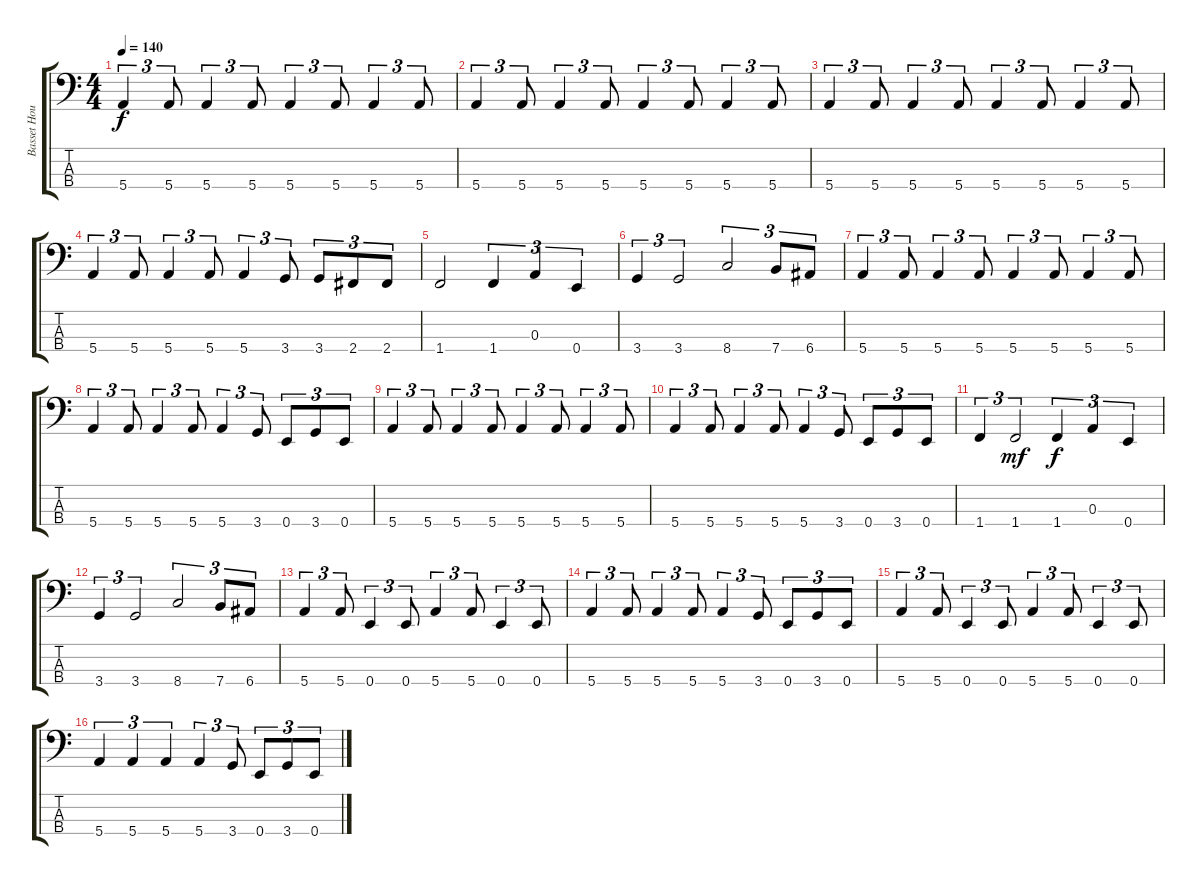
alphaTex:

\track ("Basset Hound" "Basset Hou") {instrument electricbassfinger}
\staff {score tabs}
\tuning (G2 D2 A1 E1) {hide}
\ts (4 4)
\tempo 140
\clef f4
\ks c
5.4.4{tu (3 2) dy f} 5.4.8{tu (3 2)} 5.4.4{tu (3 2)} 5.4.8{tu (3 2)} 5.4.4{tu (3 2)} 5.4.8{tu (3 2)} 5.4.4{tu (3 2)} 5.4.8{tu (3 2)} |
5.4.4{tu (3 2)} 5.4.8{tu (3 2)} 5.4.4{tu (3 2)} 5.4.8{tu (3 2)} 5.4.4{tu (3 2)} 5.4.8{tu (3 2)} 5.4.4{tu (3 2)} 5.4.8{tu (3 2)} |
5.4.4{tu (3 2)} 5.4.8{tu (3 2)} 5.4.4{tu (3 2)} 5.4.8{tu (3 2)} 5.4.4{tu (3 2)} 5.4.8{tu (3 2)} 5.4.4{tu (3 2)} 5.4.8{tu (3 2)} |
5.4.4{tu (3 2)} 5.4.8{tu (3 2)} 5.4.4{tu (3 2)} 5.4.8{tu (3 2)} 5.4.4{tu (3 2)} 3.4.8{tu (3 2)} 3.4.8{tu (3 2)} 2.4.8{tu (3 2)} 2.4.8{tu (3 2)} |
1.4.2 1.4.4{tu (3 2)} 0.3.4{tu (3 2)} 0.4.4{tu (3 2)} |
3.4.4{tu (3 2)} 3.4.2{tu (3 2)} 8.4.2{tu (3 2)} 7.4.8{tu (3 2)} 6.4.8{tu (3 2)} |
5.4.4{tu (3 2)} 5.4.8{tu (3 2)} 5.4.4{tu (3 2)} 5.4.8{tu (3 2)} 5.4.4{tu (3 2)} 5.4.8{tu (3 2)} 5.4.4{tu (3 2)} 5.4.8{tu (3 2)} |
5.4.4{tu (3 2)} 5.4.8{tu (3 2)} 5.4.4{tu (3 2)} 5.4.8{tu (3 2)} 5.4.4{tu (3 2)} 3.4.8{tu (3 2)} 0.4.8{tu (3 2)} 3.4.8{tu (3 2)} 0.4.8{tu (3 2)} |
5.4.4{tu (3 2)} 5.4.8{tu (3 2)} 5.4.4{tu (3 2)} 5.4.8{tu (3 2)} 5.4.4{tu (3 2)} 5.4.8{tu (3 2)} 5.4.4{tu (3 2)} 5.4.8{tu (3 2)} |
5.4.4{tu (3 2)} 5.4.8{tu (3 2)} 5.4.4{tu (3 2)} 5.4.8{tu (3 2)} 5.4.4{tu (3 2)} 3.4.8{tu (3 2)} 0.4.8{tu (3 2)} 3.4.8{tu (3 2)} 0.4.8{tu (3 2)} |
1.4.4{tu (3 2)} 1.4.2{tu (3 2) dy mf} 1.4.4{tu (3 2) dy f} 0.3.4{tu (3 2)} 0.4.4{tu (3 2)} |
3.4.4{tu (3 2)} 3.4.2{tu (3 2)} 8.4.2{tu (3 2)} 7.4.8{tu (3 2)} 6.4.8{tu (3 2)} |
5.4.4{tu (3 2)} 5.4.8{tu (3 2)} 0.4.4{tu (3 2)} 0.4.8{tu (3 2)} 5.4.4{tu (3 2)} 5.4.8{tu (3 2)} 0.4.4{tu (3 2)} 0.4.8{tu (3 2)} |
5.4.4{tu (3 2)} 5.4.8{tu (3 2)} 5.4.4{tu (3 2)} 5.4.8{tu (3 2)} 5.4.4{tu (3 2)} 3.4.8{tu (3 2)} 0.4.8{tu (3 2)} 3.4.8{tu (3 2)} 0.4.8{tu (3 2)} |
5.4.4{tu (3 2)} 5.4.8{tu (3 2)} 0.4.4{tu (3 2)} 0.4.8{tu (3 2)} 5.4.4{tu (3 2)} 5.4.8{tu (3 2)} 0.4.4{tu (3 2)} 0.4.8{tu (3 2)} |
5.4.4{tu (3 2)} 5.4.4{tu (3 2)} 5.4.4{tu (3 2)} 5.4.4{tu (3 2)} 3.4.8{tu (3 2)} 0.4.8{tu (3 2)} 3.4.8{tu (3 2)} 0.4.8{tu (3 2)}
